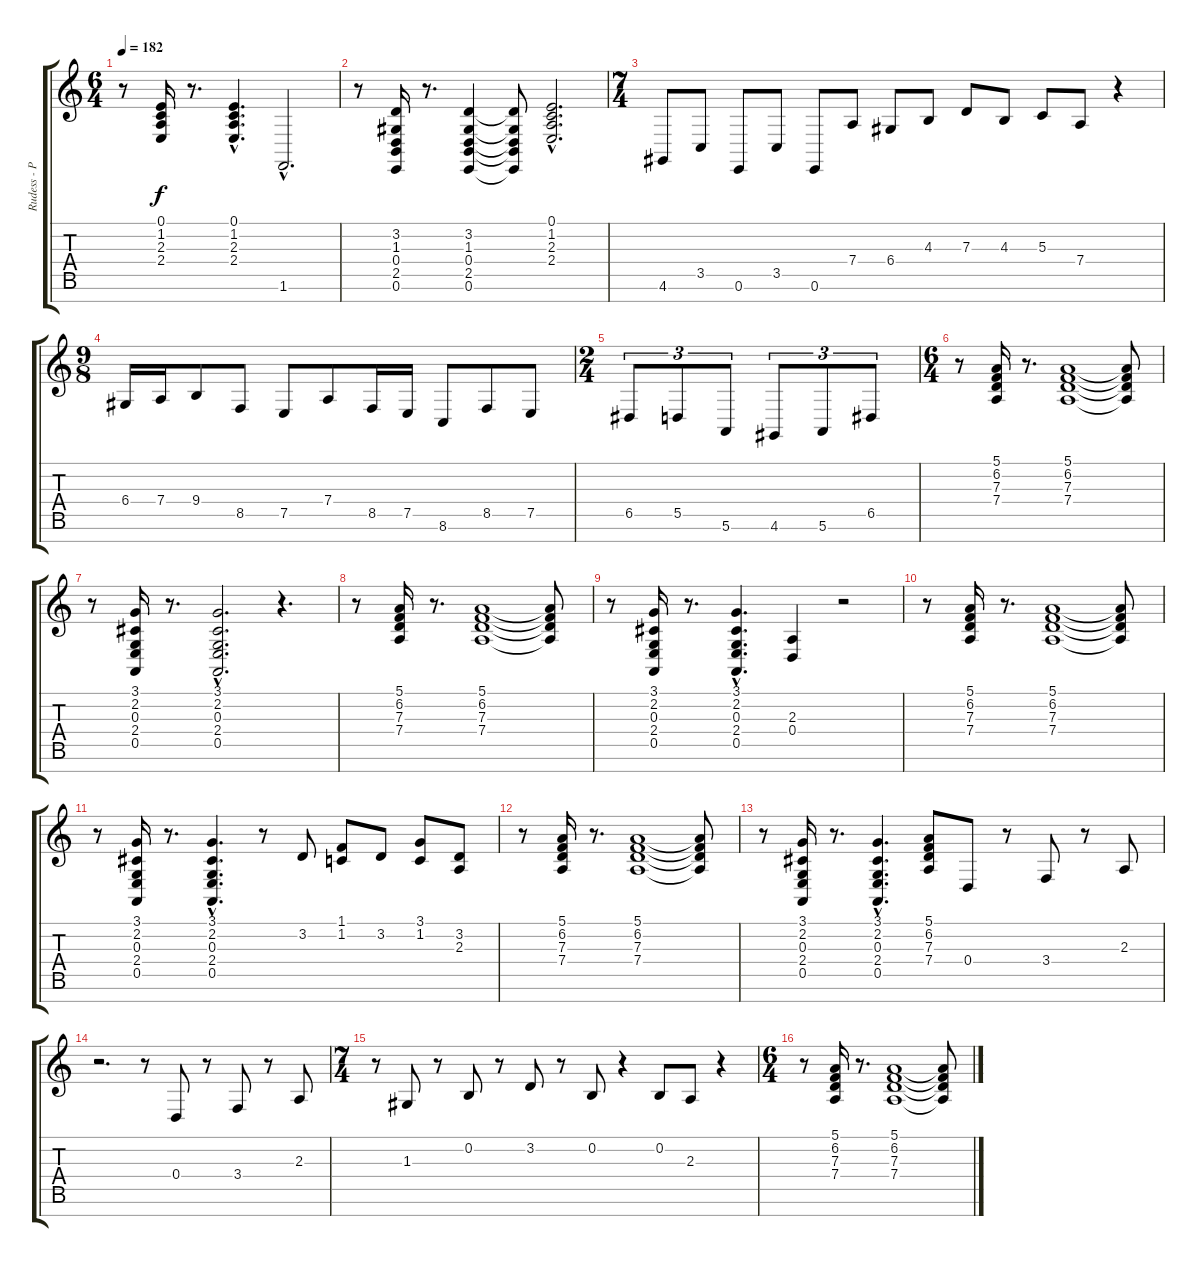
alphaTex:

\track ("Rudess - Piano 1" "Rudess - P") {instrument acousticgrandpiano}
\staff {score tabs}
\tuning (E4 B3 G3 D3 A2 E2 B1) {hide}
\ts (6 4)
\tempo 182
\clef g2
\ks c
r.8{dy f} (0.1 1.2 2.3 2.4).16 r.8{d} (0.1{hac} 1.2{hac} 2.3{hac} 2.4{hac}).4{d} 1.6{hac}.2{d} |
r.8 (3.2 1.3 0.4 2.5 0.6).16 r.8{d} (3.2 1.3 0.4 2.5 0.6).4 (3.2{t} 1.3{t} 0.4{t} 2.5{t} 0.6{t}).8 (0.1{hac} 1.2{hac} 2.3{hac} 2.4{hac}).2{d} |
\ts (7 4)
4.6.8 3.5.8 0.6.8 3.5.8 0.6.8 7.4.8 6.4.8 4.3.8 7.3.8 4.3.8 5.3.8 7.4.8 r.4 |
\ts (9 8)
6.4.16 7.4.16 9.4.8 8.5.8 7.5.8 7.4.8 8.5.16 7.5.16 8.6.8 8.5.8 7.5.8 |
\ts (2 4)
6.5.8{tu (3 2)} 5.5.8{tu (3 2)} 5.6.8{tu (3 2)} 4.6.8{tu (3 2)} 5.6.8{tu (3 2)} 6.5.8{tu (3 2)} |
\ts (6 4)
r.8 (5.1 6.2 7.3 7.4).16 r.8{d} (5.1 6.2 7.3 7.4).1 (5.1{t} 6.2{t} 7.3{t} 7.4{t}).8 |
r.8 (3.1 2.2 0.3 2.4 0.5).16 r.8{d} (3.1{hac} 2.2{hac} 0.3{hac} 2.4{hac} 0.5{hac}).2{d} r.4{d} |
r.8 (5.1 6.2 7.3 7.4).16 r.8{d} (5.1 6.2 7.3 7.4).1 (5.1{t} 6.2{t} 7.3{t} 7.4{t}).8 |
r.8 (3.1 2.2 0.3 2.4 0.5).16 r.8{d} (3.1{hac} 2.2{hac} 0.3{hac} 2.4{hac} 0.5{hac}).4{d} (2.3 0.4).4 r.2 |
r.8 (5.1 6.2 7.3 7.4).16 r.8{d} (5.1 6.2 7.3 7.4).1 (5.1{t} 6.2{t} 7.3{t} 7.4{t}).8 |
r.8 (3.1 2.2 0.3 2.4 0.5).16 r.8{d} (3.1{hac} 2.2{hac} 0.3{hac} 2.4{hac} 0.5{hac}).4{d} r.8 3.2.8 (1.1 1.2).8 3.2.8 (3.1 1.2).8 (3.2 2.3).8 |
r.8 (5.1 6.2 7.3 7.4).16 r.8{d} (5.1 6.2 7.3 7.4).1 (5.1{t} 6.2{t} 7.3{t} 7.4{t}).8 |
r.8 (3.1 2.2 0.3 2.4 0.5).16 r.8{d} (3.1{hac} 2.2{hac} 0.3{hac} 2.4{hac} 0.5{hac}).4{d} (5.1 6.2 7.3 7.4).8 0.4.8 r.8 3.4.8 r.8 2.3.8 |
r.2{d} r.8 0.4.8 r.8 3.4.8 r.8 2.3.8 |
\ts (7 4)
r.8 1.3.8 r.8 0.2.8 r.8 3.2.8 r.8 0.2.8 r.4 0.2.8 2.3.8 r.4 |
\ts (6 4)
r.8 (5.1 6.2 7.3 7.4).16 r.8{d} (5.1 6.2 7.3 7.4).1 (5.1{t} 6.2{t} 7.3{t} 7.4{t}).8
